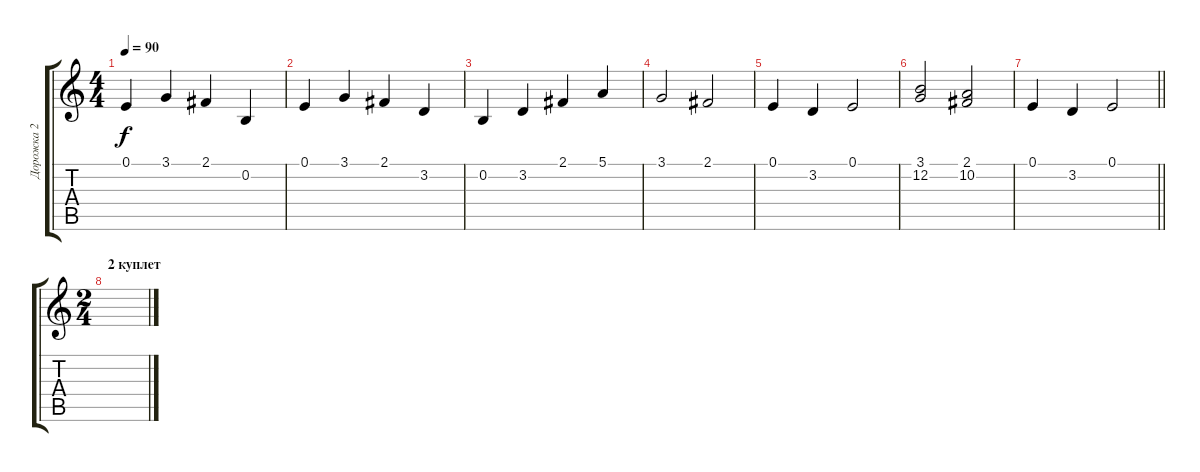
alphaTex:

\track ("Дорожка 2" "Дорожка 2") {instrument stringensemble1}
\staff {score tabs}
\tuning (E4 B3 G3 D3 A2 E2) {hide}
\ts (4 4)
\tempo 90
\clef g2
\ks c
0.1.4{dy f} 3.1.4 2.1.4 0.2.4 |
0.1.4 3.1.4 2.1.4 3.2.4 |
0.2.4 3.2.4 2.1.4 5.1.4 |
3.1.2 2.1.2 |
0.1.4 3.2.4 0.1.2 |
(3.1 12.2).2 (2.1 10.2).2 |
\barLineRight lightlight
0.1.4 3.2.4 0.1.2 |
\ts (2 4)
\section ("" "2 куплет")
